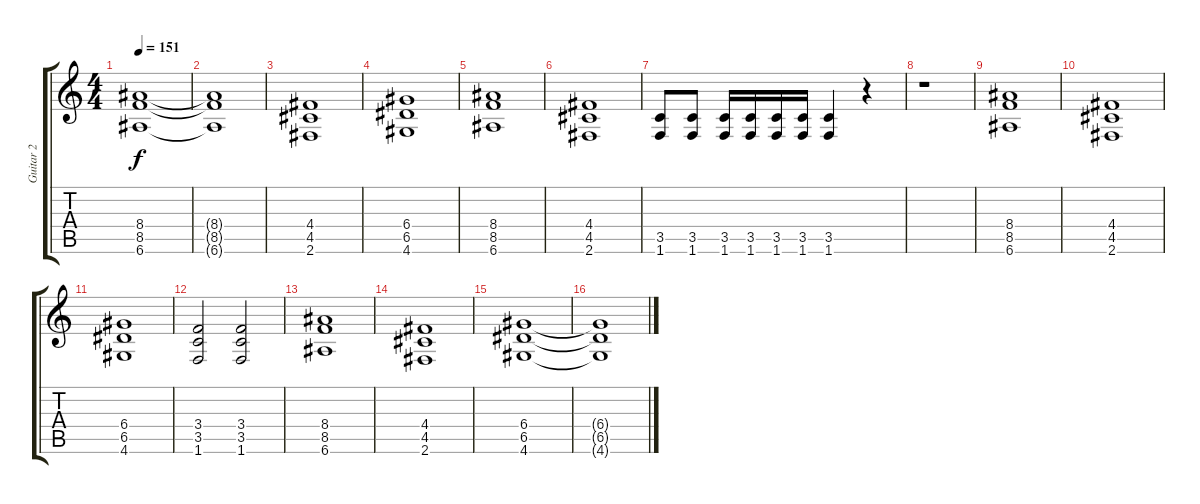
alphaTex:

\track ("Guitar 2" "Guitar 2") {instrument distortionguitar}
\staff {score tabs}
\tuning (E4 B3 G3 D3 A2 E2) {hide}
\ts (4 4)
\tempo 151
\clef g2
\ks c
(8.4 8.5 6.6).1{dy f} |
(8.4{t} 8.5{t} 6.6{t}).1 |
(4.4 4.5 2.6).1 |
(6.4 6.5 4.6).1 |
(8.4 8.5 6.6).1 |
(4.4 4.5 2.6).1 |
(3.5 1.6).8 (3.5 1.6).8 (3.5 1.6).16 (3.5 1.6).16 (3.5 1.6).16 (3.5 1.6).16 (3.5 1.6).4 r.4 |
r.1 |
\section ("" "")
(8.4 8.5 6.6).1 |
(4.4 4.5 2.6).1 |
(6.4 6.5 4.6).1 |
(3.4 3.5 1.6).2 (3.4 3.5 1.6).2 |
(8.4 8.5 6.6).1 |
(4.4 4.5 2.6).1 |
(6.4 6.5 4.6).1 |
(6.4{t} 6.5{t} 4.6{t}).1
